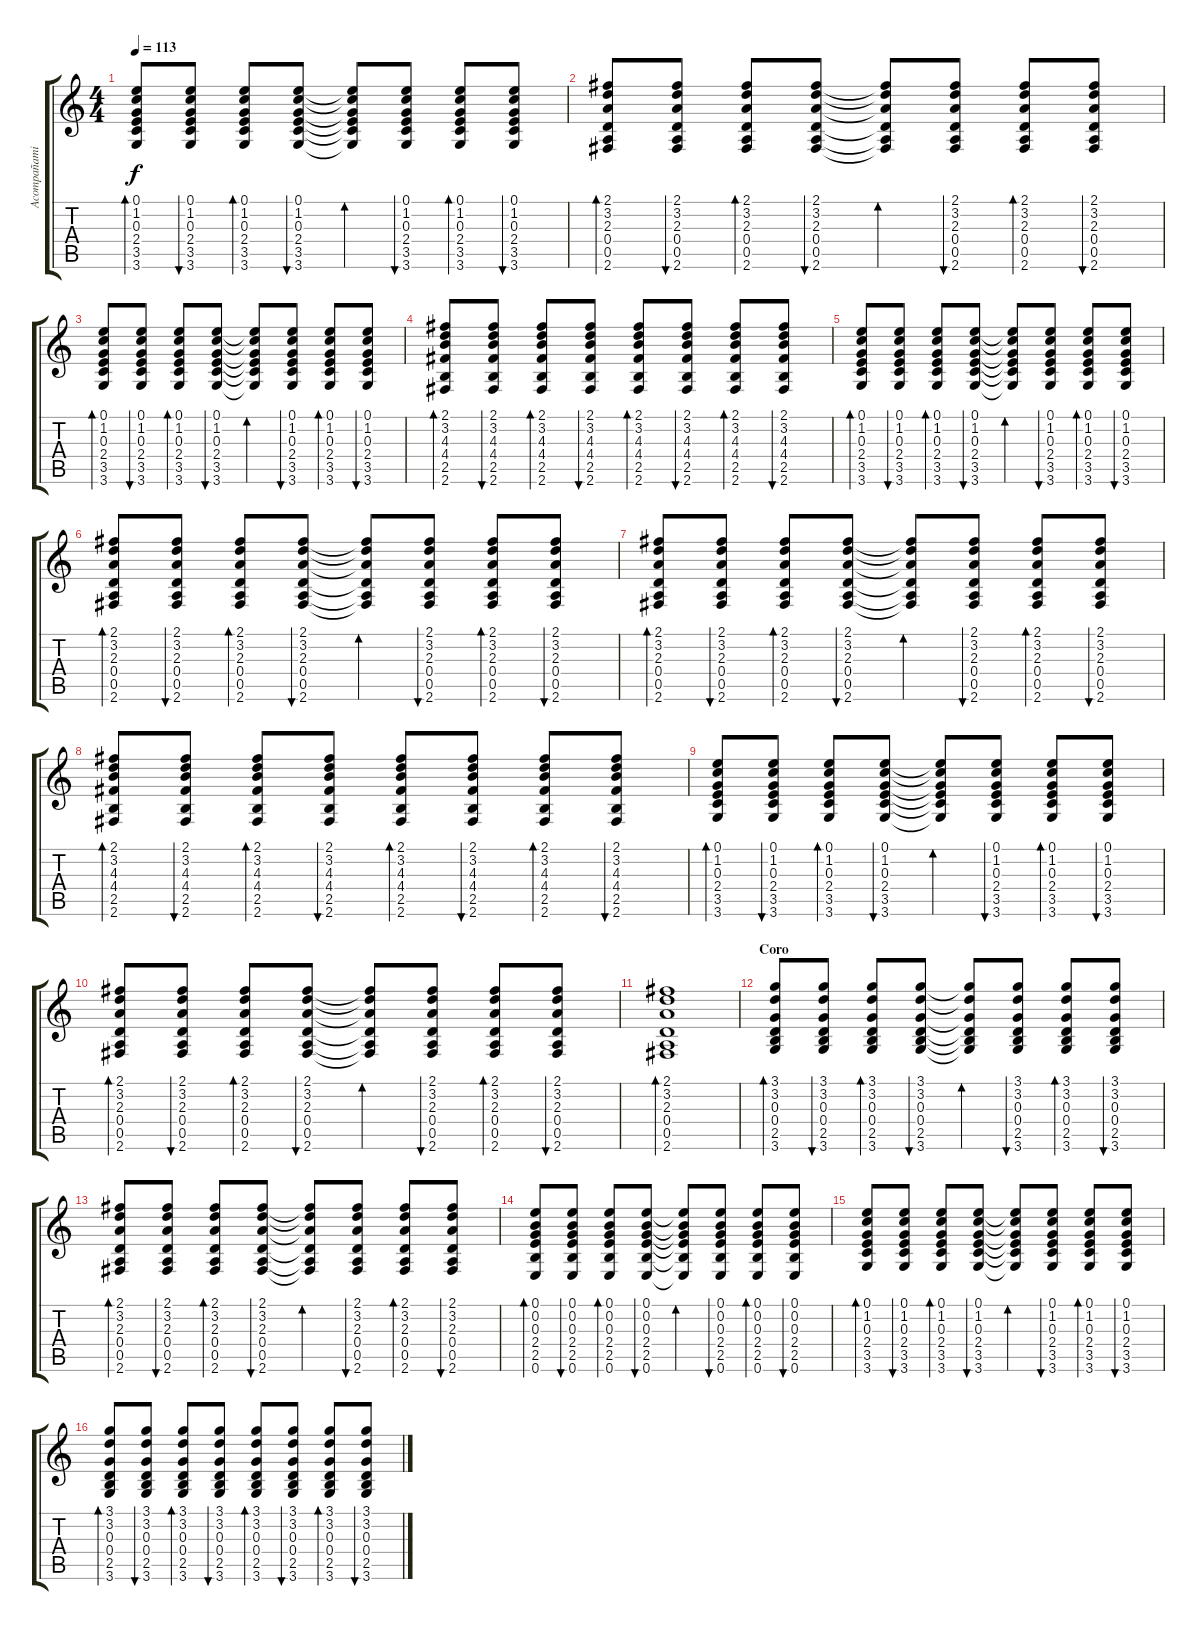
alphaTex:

\track ("Acompañamiento" "Acompañami") {instrument acousticguitarsteel}
\staff {score tabs}
\tuning (E4 B3 G3 D3 A2 E2) {hide}
\ts (4 4)
\tempo 113
\clef g2
\ks c
(0.1 1.2 0.3 2.4 3.5 3.6).8{bd 30 dy f} (0.1 1.2 0.3 2.4 3.5 3.6).8{bu 30} (0.1 1.2 0.3 2.4 3.5 3.6).8{bd 30} (0.1 1.2 0.3 2.4 3.5 3.6).8{bu 30} (0.1{t} 1.2{t} 0.3{t} 2.4{t} 3.5{t} 3.6{t}).8{bd 30} (0.1 1.2 0.3 2.4 3.5 3.6).8{bu 30} (0.1 1.2 0.3 2.4 3.5 3.6).8{bd 30} (0.1 1.2 0.3 2.4 3.5 3.6).8{bu 30} |
(2.1 3.2 2.3 0.4 0.5 2.6).8{bd 30} (2.1 3.2 2.3 0.4 0.5 2.6).8{bu 30} (2.1 3.2 2.3 0.4 0.5 2.6).8{bd 30} (2.1 3.2 2.3 0.4 0.5 2.6).8{bu 30} (2.1{t} 3.2{t} 2.3{t} 0.4{t} 0.5{t} 2.6{t}).8{bd 30} (2.1 3.2 2.3 0.4 0.5 2.6).8{bu 30} (2.1 3.2 2.3 0.4 0.5 2.6).8{bd 30} (2.1 3.2 2.3 0.4 0.5 2.6).8{bu 30} |
(0.1 1.2 0.3 2.4 3.5 3.6).8{bd 30} (0.1 1.2 0.3 2.4 3.5 3.6).8{bu 30} (0.1 1.2 0.3 2.4 3.5 3.6).8{bd 30} (0.1 1.2 0.3 2.4 3.5 3.6).8{bu 30} (0.1{t} 1.2{t} 0.3{t} 2.4{t} 3.5{t} 3.6{t}).8{bd 30} (0.1 1.2 0.3 2.4 3.5 3.6).8{bu 30} (0.1 1.2 0.3 2.4 3.5 3.6).8{bd 30} (0.1 1.2 0.3 2.4 3.5 3.6).8{bu 30} |
(2.1 3.2 4.3 4.4 2.5 2.6).8{bd 30} (2.1 3.2 4.3 4.4 2.5 2.6).8{bu 30} (2.1 3.2 4.3 4.4 2.5 2.6).8{bd 30} (2.1 3.2 4.3 4.4 2.5 2.6).8{bu 30} (2.1 3.2 4.3 4.4 2.5 2.6).8{bd 30} (2.1 3.2 4.3 4.4 2.5 2.6).8{bu 30} (2.1 3.2 4.3 4.4 2.5 2.6).8{bd 30} (2.1 3.2 4.3 4.4 2.5 2.6).8{bu 30} |
(0.1 1.2 0.3 2.4 3.5 3.6).8{bd 30} (0.1 1.2 0.3 2.4 3.5 3.6).8{bu 30} (0.1 1.2 0.3 2.4 3.5 3.6).8{bd 30} (0.1 1.2 0.3 2.4 3.5 3.6).8{bu 30} (0.1{t} 1.2{t} 0.3{t} 2.4{t} 3.5{t} 3.6{t}).8{bd 30} (0.1 1.2 0.3 2.4 3.5 3.6).8{bu 30} (0.1 1.2 0.3 2.4 3.5 3.6).8{bd 30} (0.1 1.2 0.3 2.4 3.5 3.6).8{bu 30} |
(2.1 3.2 2.3 0.4 0.5 2.6).8{bd 30} (2.1 3.2 2.3 0.4 0.5 2.6).8{bu 30} (2.1 3.2 2.3 0.4 0.5 2.6).8{bd 30} (2.1 3.2 2.3 0.4 0.5 2.6).8{bu 30} (2.1{t} 3.2{t} 2.3{t} 0.4{t} 0.5{t} 2.6{t}).8{bd 30} (2.1 3.2 2.3 0.4 0.5 2.6).8{bu 30} (2.1 3.2 2.3 0.4 0.5 2.6).8{bd 30} (2.1 3.2 2.3 0.4 0.5 2.6).8{bu 30} |
(2.1 3.2 2.3 0.4 0.5 2.6).8{bd 30} (2.1 3.2 2.3 0.4 0.5 2.6).8{bu 30} (2.1 3.2 2.3 0.4 0.5 2.6).8{bd 30} (2.1 3.2 2.3 0.4 0.5 2.6).8{bu 30} (2.1{t} 3.2{t} 2.3{t} 0.4{t} 0.5{t} 2.6{t}).8{bd 30} (2.1 3.2 2.3 0.4 0.5 2.6).8{bu 30} (2.1 3.2 2.3 0.4 0.5 2.6).8{bd 30} (2.1 3.2 2.3 0.4 0.5 2.6).8{bu 30} |
(2.1 3.2 4.3 4.4 2.5 2.6).8{bd 30} (2.1 3.2 4.3 4.4 2.5 2.6).8{bu 30} (2.1 3.2 4.3 4.4 2.5 2.6).8{bd 30} (2.1 3.2 4.3 4.4 2.5 2.6).8{bu 30} (2.1 3.2 4.3 4.4 2.5 2.6).8{bd 30} (2.1 3.2 4.3 4.4 2.5 2.6).8{bu 30} (2.1 3.2 4.3 4.4 2.5 2.6).8{bd 30} (2.1 3.2 4.3 4.4 2.5 2.6).8{bu 30} |
(0.1 1.2 0.3 2.4 3.5 3.6).8{bd 30} (0.1 1.2 0.3 2.4 3.5 3.6).8{bu 30} (0.1 1.2 0.3 2.4 3.5 3.6).8{bd 30} (0.1 1.2 0.3 2.4 3.5 3.6).8{bu 30} (0.1{t} 1.2{t} 0.3{t} 2.4{t} 3.5{t} 3.6{t}).8{bd 30} (0.1 1.2 0.3 2.4 3.5 3.6).8{bu 30} (0.1 1.2 0.3 2.4 3.5 3.6).8{bd 30} (0.1 1.2 0.3 2.4 3.5 3.6).8{bu 30} |
(2.1 3.2 2.3 0.4 0.5 2.6).8{bd 30} (2.1 3.2 2.3 0.4 0.5 2.6).8{bu 30} (2.1 3.2 2.3 0.4 0.5 2.6).8{bd 30} (2.1 3.2 2.3 0.4 0.5 2.6).8{bu 30} (2.1{t} 3.2{t} 2.3{t} 0.4{t} 0.5{t} 2.6{t}).8{bd 30} (2.1 3.2 2.3 0.4 0.5 2.6).8{bu 30} (2.1 3.2 2.3 0.4 0.5 2.6).8{bd 30} (2.1 3.2 2.3 0.4 0.5 2.6).8{bu 30} |
(2.1 3.2 2.3 0.4 0.5 2.6).1{bd 60} |
\section ("" "Coro")
(3.1 3.2 0.3 0.4 2.5 3.6).8{bd 30} (3.1 3.2 0.3 0.4 2.5 3.6).8{bu 30} (3.1 3.2 0.3 0.4 2.5 3.6).8{bd 30} (3.1 3.2 0.3 0.4 2.5 3.6).8{bu 30} (3.1{t} 3.2{t} 0.3{t} 0.4{t} 2.5{t} 3.6{t}).8{bd 30} (3.1 3.2 0.3 0.4 2.5 3.6).8{bu 30} (3.1 3.2 0.3 0.4 2.5 3.6).8{bd 30} (3.1 3.2 0.3 0.4 2.5 3.6).8{bu 30} |
(2.1 3.2 2.3 0.4 0.5 2.6).8{bd 30} (2.1 3.2 2.3 0.4 0.5 2.6).8{bu 30} (2.1 3.2 2.3 0.4 0.5 2.6).8{bd 30} (2.1 3.2 2.3 0.4 0.5 2.6).8{bu 30} (2.1{t} 3.2{t} 2.3{t} 0.4{t} 0.5{t} 2.6{t}).8{bd 30} (2.1 3.2 2.3 0.4 0.5 2.6).8{bu 30} (2.1 3.2 2.3 0.4 0.5 2.6).8{bd 30} (2.1 3.2 2.3 0.4 0.5 2.6).8{bu 30} |
(0.1 0.2 0.3 2.4 2.5 0.6).8{bd 30} (0.1 0.2 0.3 2.4 2.5 0.6).8{bu 30} (0.1 0.2 0.3 2.4 2.5 0.6).8{bd 30} (0.1 0.2 0.3 2.4 2.5 0.6).8{bu 30} (0.1{t} 0.2{t} 0.3{t} 2.4{t} 2.5{t} 0.6{t}).8{bd 30} (0.1 0.2 0.3 2.4 2.5 0.6).8{bu 30} (0.1 0.2 0.3 2.4 2.5 0.6).8{bd 30} (0.1 0.2 0.3 2.4 2.5 0.6).8{bu 30} |
(0.1 1.2 0.3 2.4 3.5 3.6).8{bd 30} (0.1 1.2 0.3 2.4 3.5 3.6).8{bu 30} (0.1 1.2 0.3 2.4 3.5 3.6).8{bd 30} (0.1 1.2 0.3 2.4 3.5 3.6).8{bu 30} (0.1{t} 1.2{t} 0.3{t} 2.4{t} 3.5{t} 3.6{t}).8{bd 30} (0.1 1.2 0.3 2.4 3.5 3.6).8{bu 30} (0.1 1.2 0.3 2.4 3.5 3.6).8{bd 30} (0.1 1.2 0.3 2.4 3.5 3.6).8{bu 30} |
(3.1 3.2 0.3 0.4 2.5 3.6).8{bd 30} (3.1 3.2 0.3 0.4 2.5 3.6).8{bu 30} (3.1 3.2 0.3 0.4 2.5 3.6).8{bd 30} (3.1 3.2 0.3 0.4 2.5 3.6).8{bu 30} (3.1 3.2 0.3 0.4 2.5 3.6).8{bd 30} (3.1 3.2 0.3 0.4 2.5 3.6).8{bu 30} (3.1 3.2 0.3 0.4 2.5 3.6).8{bd 30} (3.1 3.2 0.3 0.4 2.5 3.6).8{bu 30}
